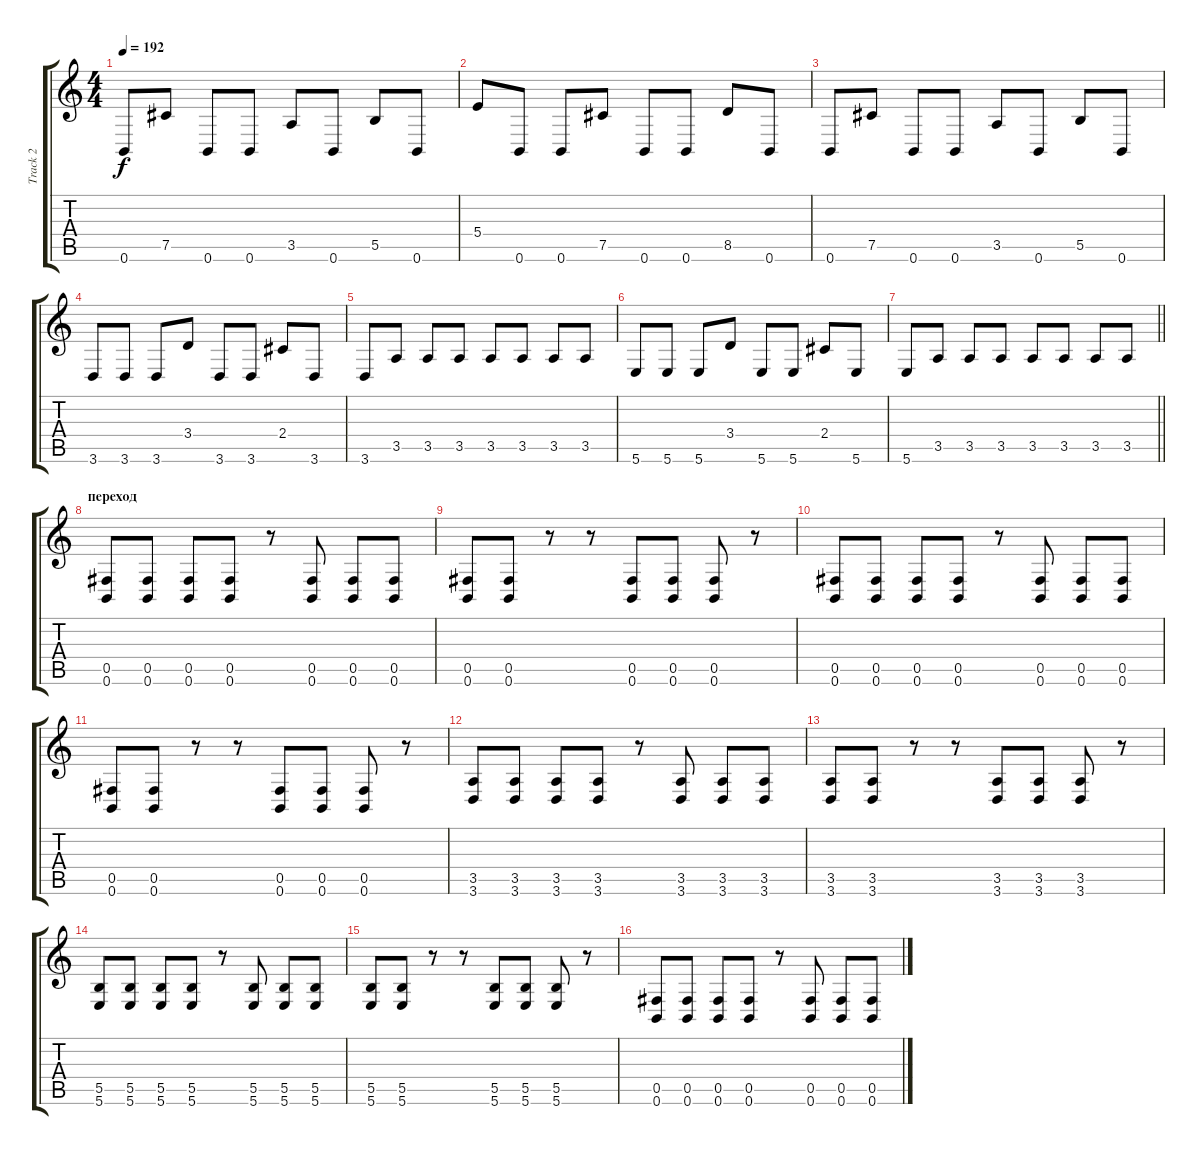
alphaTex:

\track ("Track 2" "Track 2") {instrument distortionguitar}
\staff {score tabs}
\tuning (Db4 Ab3 E3 B2 Gb2 B1) {hide}
\ts (4 4)
\tempo 192
\clef g2
\ks c
0.6.8{dy f} 7.5.8 0.6.8 0.6.8 3.5.8 0.6.8 5.5.8 0.6.8 |
5.4.8 0.6.8 0.6.8 7.5.8 0.6.8 0.6.8 8.5.8 0.6.8 |
0.6.8 7.5.8 0.6.8 0.6.8 3.5.8 0.6.8 5.5.8 0.6.8 |
3.6.8 3.6.8 3.6.8 3.4.8 3.6.8 3.6.8 2.4.8 3.6.8 |
3.6.8 3.5.8 3.5.8 3.5.8 3.5.8 3.5.8 3.5.8 3.5.8 |
5.6.8 5.6.8 5.6.8 3.4.8 5.6.8 5.6.8 2.4.8 5.6.8 |
\barLineRight lightlight
5.6.8 3.5.8 3.5.8 3.5.8 3.5.8 3.5.8 3.5.8 3.5.8 |
\section ("" "переход")
(0.5 0.6).8 (0.5 0.6).8 (0.5 0.6).8 (0.5 0.6).8 r.8 (0.5 0.6).8 (0.5 0.6).8 (0.5 0.6).8 |
(0.5 0.6).8 (0.5 0.6).8 r.8 r.8 (0.5 0.6).8 (0.5 0.6).8 (0.5 0.6).8 r.8 |
(0.5 0.6).8 (0.5 0.6).8 (0.5 0.6).8 (0.5 0.6).8 r.8 (0.5 0.6).8 (0.5 0.6).8 (0.5 0.6).8 |
(0.5 0.6).8 (0.5 0.6).8 r.8 r.8 (0.5 0.6).8 (0.5 0.6).8 (0.5 0.6).8 r.8 |
(3.5 3.6).8 (3.5 3.6).8 (3.5 3.6).8 (3.5 3.6).8 r.8 (3.5 3.6).8 (3.5 3.6).8 (3.5 3.6).8 |
(3.5 3.6).8 (3.5 3.6).8 r.8 r.8 (3.5 3.6).8 (3.5 3.6).8 (3.5 3.6).8 r.8 |
(5.5 5.6).8 (5.5 5.6).8 (5.5 5.6).8 (5.5 5.6).8 r.8 (5.5 5.6).8 (5.5 5.6).8 (5.5 5.6).8 |
(5.5 5.6).8 (5.5 5.6).8 r.8 r.8 (5.5 5.6).8 (5.5 5.6).8 (5.5 5.6).8 r.8 |
(0.5 0.6).8 (0.5 0.6).8 (0.5 0.6).8 (0.5 0.6).8 r.8 (0.5 0.6).8 (0.5 0.6).8 (0.5 0.6).8
